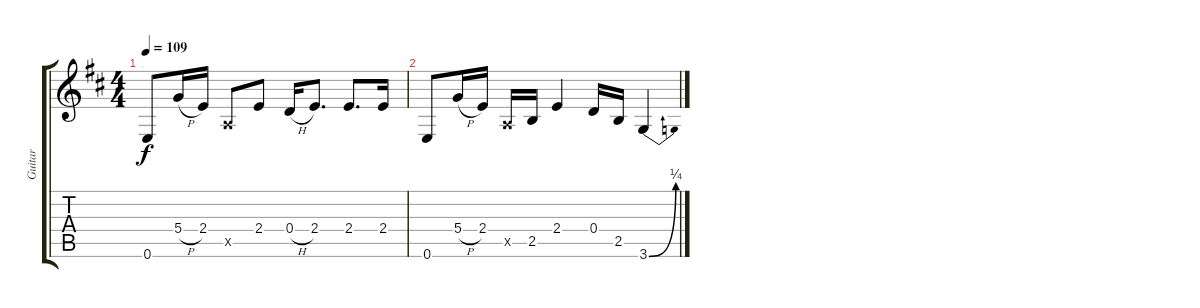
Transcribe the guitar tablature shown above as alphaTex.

\track ("Guitar" "Guitar") {instrument distortionguitar}
\staff {score tabs}
\tuning (E4 B3 G3 D3 A2 E2) {hide}
\ts (4 4)
\tempo 109
\clef g2
\ks d
0.6.8{dy f} 5.4{h}.16 2.4.16 0.5{x}.8 2.4.8 0.4{h}.16 2.4.8{d} 2.4.8{d} 2.4.16 |
0.6.8 5.4{h}.16 2.4.16 0.5{x}.16 2.5.16 2.4.4 0.4.16 2.5.16 3.6{be (bend 0 0 60 1)}.4
